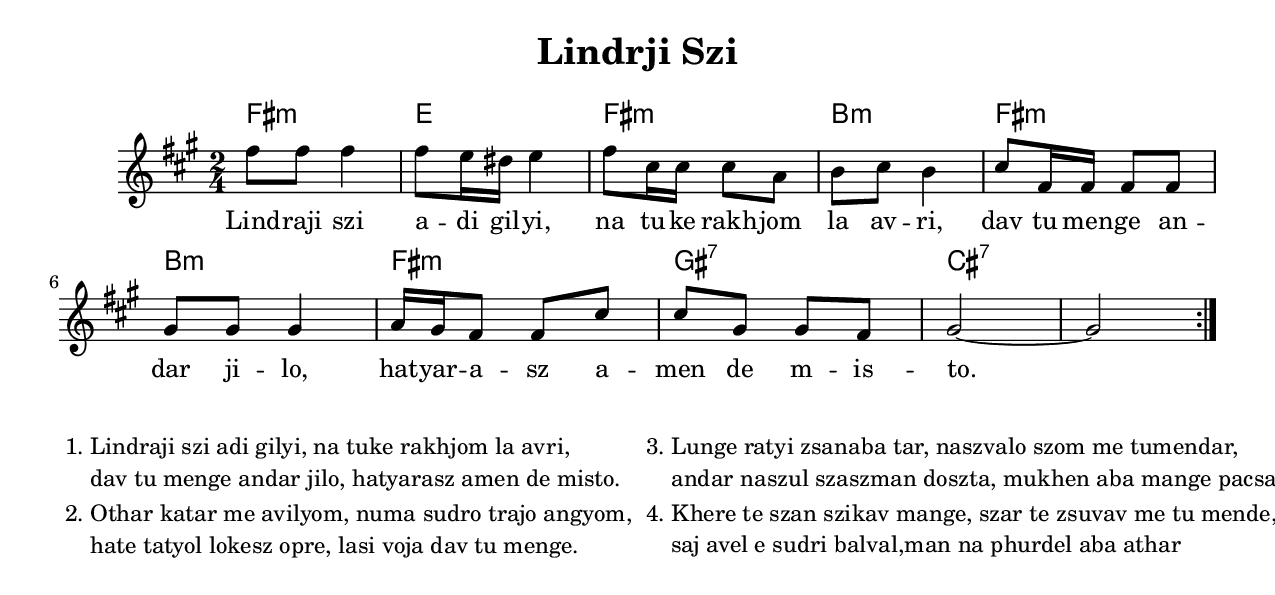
\version "2.18.0"
\include "english.ly"
\paper{
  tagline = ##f
  print-all-headers = ##t
  #(set-paper-size "letter")
}
date = #(strftime "%d-%m-%Y" (localtime (current-time)))

%\markup{ \italic{ " Updated " \date  }  }

%\markup{ Got something to say? }

%#################################### Melody ########################
melody = \relative c'' {
  \clef treble
  \key fs \minor
  \time 2/4

  %\partial 16*3 a16 d f   %lead in notes

  \repeat volta 2{
    fs8   fs fs4
    fs8 e16 ds e4|
    fs8 cs16 cs cs8 a|
    b8 cs b4|

    cs8 fs,16 fs fs8 fs|
    gs8 gs gs4|
    a16 gs fs8 fs cs'8
    cs gs gs fs|
    %{ <<
      {
        r4 f''8 e
        a,16 b c a b c b
      }
      \\
      {b,2~b2} %10
    >>
    %}
    gs2 ~
    gs2
  }
  %\alternative { { }{ } }


  % \alternative { { }{ } }

}
%################################# Lyrics #####################
\addlyrics{

  Lind -- raji szi a -- di gil -- yi,
  na tu -- ke rakh -- jom la av -- ri,
  dav tu men -- ge an -- dar ji -- lo,
  hat -- yar -- a -- sz a -- men de m -- is -- to.
}
%################################# Chords #######################
harmonies = \chordmode {
  fs2:m
  e2
  fs2:m
  b2:m
  fs2:m
  b2:m
  fs2:m
  gs2:7
  cs2:7
  s2
  %{
  a2:m
  r2
  g2
  r2
  a2:m
  r2
  b2
  r2
  e2
  %}

}

\score {
  <<
    \new ChordNames {
      \set chordChanges = ##t
      #(set-paper-size "letter")
      #(set-paper-size "letter")
      \harmonies
    }
    \new Staff
    \melody
  >>
  \header{
    title= "Lindrji Szi"
    subtitle=""
    composer= ""
    instrument =""
    arranger= ""
  }
  \layout{indent = 1.0\cm}
  \midi{
    \tempo 4 = 120
  }
}
% more verses:
\markup{}
\markup {
  \fill-line {
    \hspace #0.1 % distance from left margin
    \column {
      \line { "1."
              \column {
                "Lindraji szi adi gilyi, na tuke rakhjom la avri,"
                "dav tu menge andar jilo, hatyarasz amen de misto."
              }
      }
      \hspace #0.2 % vertical distance between verses
      \line { "2."
              \column {
                "Othar katar me avilyom, numa sudro trajo angyom,"
                "hate tatyol lokesz opre, lasi voja dav tu menge."
              }
      }
    }
    \hspace #0.1  % horiz. distance between columns
    \column {
      \line { "3."
              \column {
                "Lunge ratyi zsanaba tar, naszvalo szom me tumendar,"
                "andar naszul szaszman doszta, mukhen aba mange pacsa."
              }
      }
      \hspace #0.2 % distance between verses
      \line { "4."
              \column {
                "Khere te szan szikav mange, szar te zsuvav me tu mende,"
                "saj avel e sudri balval,man na phurdel aba athar"
              }
      }
    }
    \hspace #0.1 % distance to right margin
  }
}
%{

Lindraji szi adi gilyi, na tuke rakhjom la avri,
dav tu menge andar jilo, hatyarasz amen de misto.

Othar katar me avilyom, numa sudro trajo angyom,
hate tatyol lokesz opre, lasi voja dav tu menge.

Lunge ratyi zsanaba tar, naszvalo szom me tumendar,
andar naszul szaszman doszta, mukhen aba mange pacsa.

Khere te szan szikav mange, szar te zsuvav me tu mende,
saj avel e sudri balval,man na phurdel aba athar.
%}
